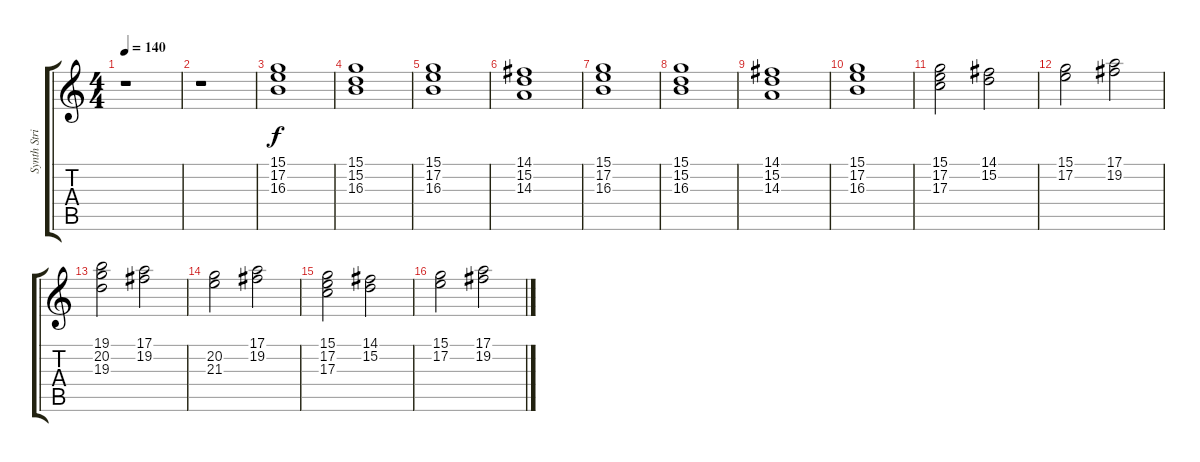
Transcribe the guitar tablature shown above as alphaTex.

\track ("Synth Strings" "Synth Stri") {instrument synthstrings1}
\staff {score tabs}
\tuning (E4 B3 G3 D3 A2 E2) {hide}
\ts (4 4)
\tempo 140
\clef g2
\ks c
r.1{dy f} |
r.1 |
(15.1 17.2 16.3).1 |
(15.1 15.2 16.3).1 |
(15.1 17.2 16.3).1 |
(14.1 15.2 14.3).1 |
(15.1 17.2 16.3).1 |
(15.1 15.2 16.3).1 |
(14.1 15.2 14.3).1 |
(15.1 17.2 16.3).1 |
(15.1 17.2 17.3).2 (14.1 15.2).2 |
(15.1 17.2).2 (17.1 19.2).2 |
(19.1 20.2 19.3).2 (17.1 19.2).2 |
(20.2 21.3).2 (17.1 19.2).2 |
(15.1 17.2 17.3).2 (14.1 15.2).2 |
(15.1 17.2).2 (17.1 19.2).2
